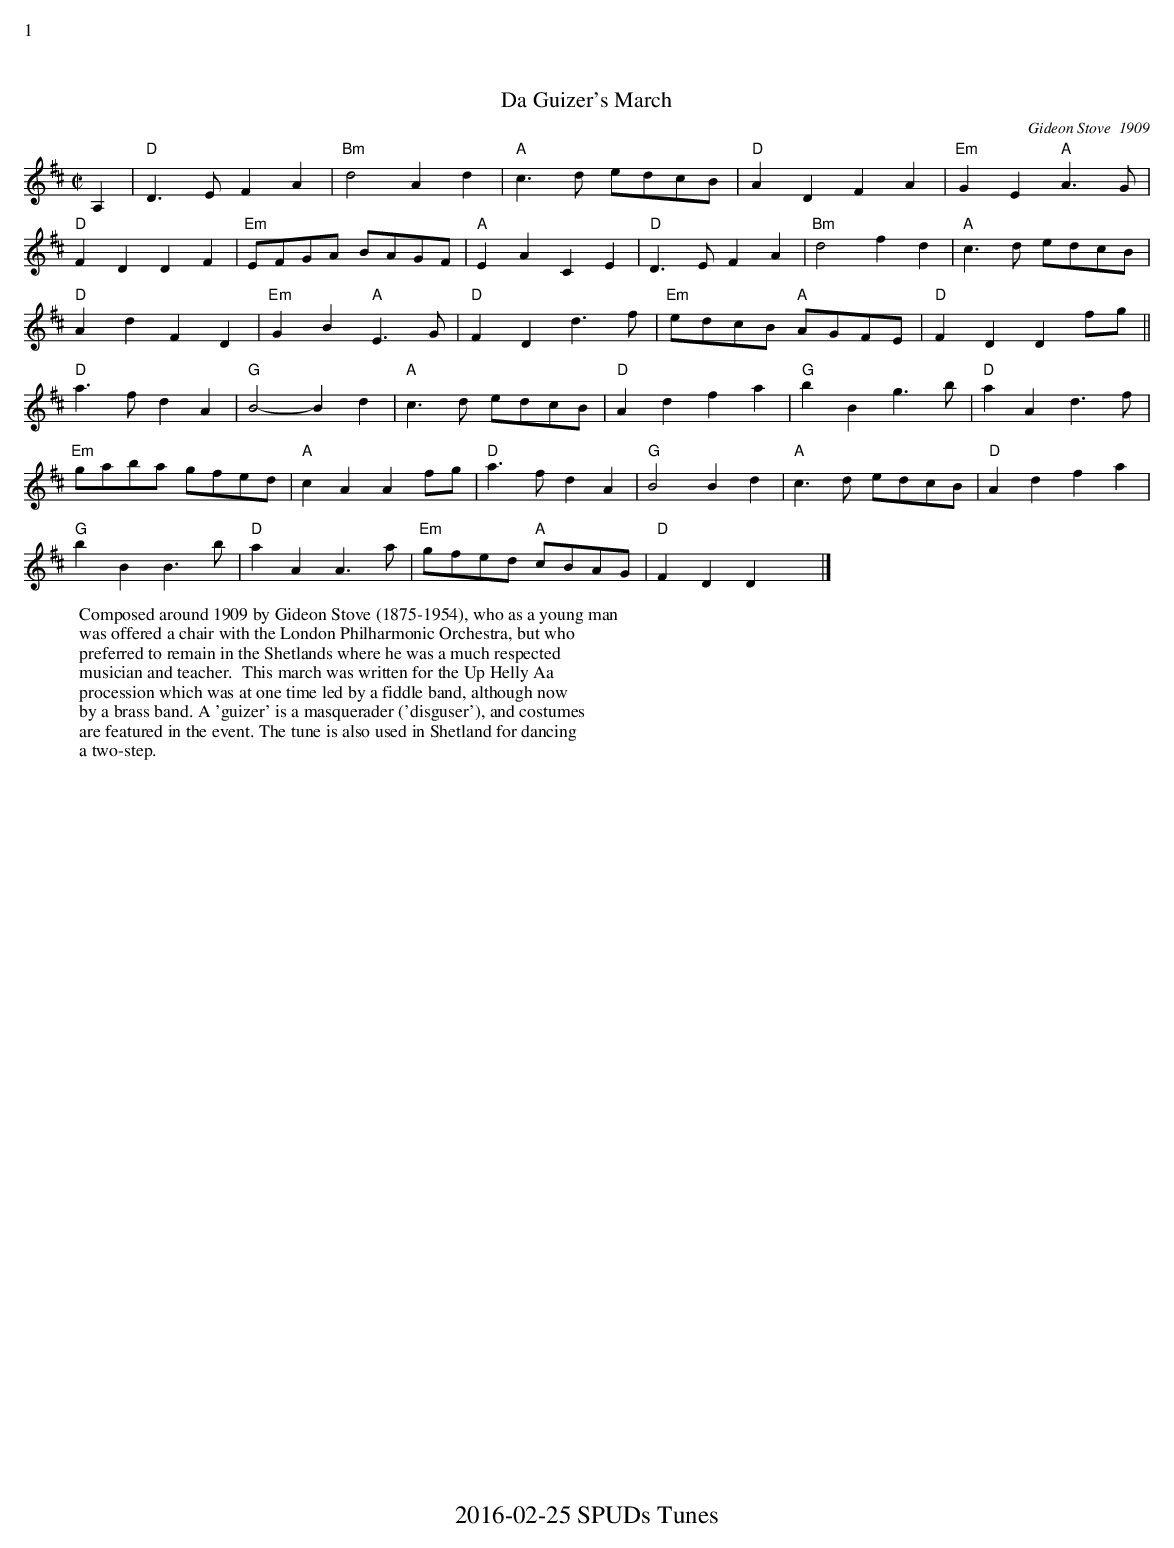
X:1
%%text 1
T:Da Guizer's March
C:Gideon Stove  1909
L:1/8
M: C|
K:D
A,2 |"D" D3 E F2 A2 |"Bm" d4 A2 d2 |"A" c3 d edcB |"D" A2 D2 F2 A2 |"Em" G2 E2"A" A3 G |
"D" F2 D2 D2 F2 |"Em" EFGA BAGF |"A" E2 A2 C2 E2 |"D" D3 E F2 A2 |"Bm" d4 f2 d2 |"A" c3 d edcB |
"D" A2 d2 F2 D2 |"Em" G2 B2"A" E3 G |"D" F2 D2 d3 f |"Em" edcB"A" AGFE |"D" F2 D2 D2 fg ||
"D" a3 f d2 A2 |"G" B4-B2 d2 |"A" c3 d edcB |"D" A2 d2 f2 a2 |"G" b2 B2 g3 b |"D" a2 A2 d3 f |
"Em" gaba gfed |"A" c2 A2 A2 fg |"D" a3 f d2 A2 |"G" B4 B2 d2 |"A" c3 d edcB |"D" A2 d2 f2 a2 |
"G" b2 B2 B3 b |"D" a2 A2 A3 a |"Em" gfed"A" cBAG |"D" F2 D2 D2 x2 |]
W:Composed around 1909 by Gideon Stove (1875-1954), who as a young man
W:was offered a chair with the London Philharmonic Orchestra, but who
W:preferred to remain in the Shetlands where he was a much respected
W:musician and teacher.  This march was written for the Up Helly Aa
W:procession which was at one time led by a fiddle band, although now
W:by a brass band. A 'guizer' is a masquerader ('disguser'), and costumes
W:are featured in the event. The tune is also used in Shetland for dancing
W:a two-step.
